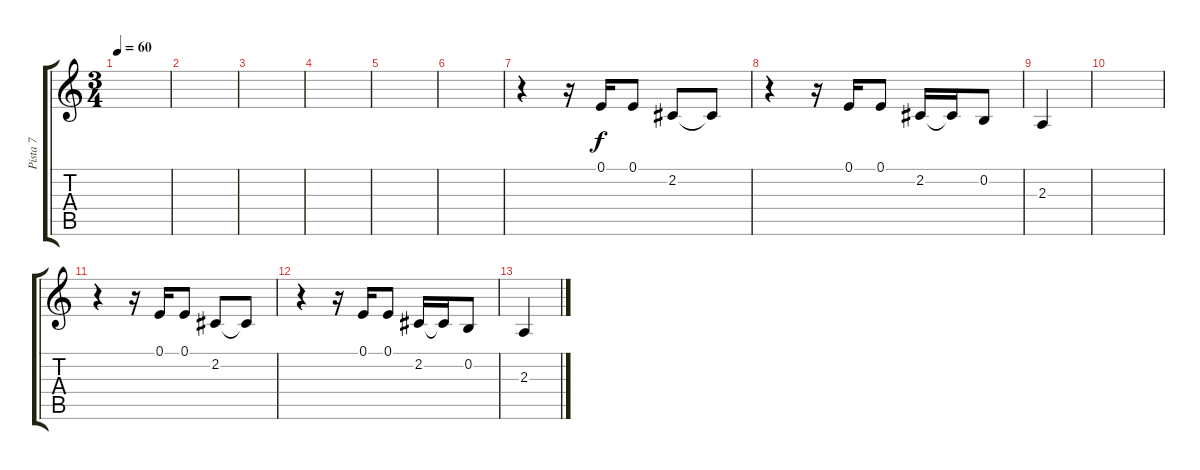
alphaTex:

\track ("Pista 7" "Pista 7") {instrument voiceoohs}
\staff {score tabs}
\tuning (E4 B3 G3 D3 A2 E2) {hide}
\ts (3 4)
\tempo 60
\clef g2
\ks c
|
|
|
|
|
|
r.4 r.16 0.1.16 0.1.8 2.2.8 2.2{t}.8 |
r.4 r.16 0.1.16 0.1.8 2.2.16 2.2{t}.16 0.2.8 |
2.3.4 |
|
r.4 r.16 0.1.16 0.1.8 2.2.8 2.2{t}.8 |
r.4 r.16 0.1.16 0.1.8 2.2.16 2.2{t}.16 0.2.8 |
2.3.4
